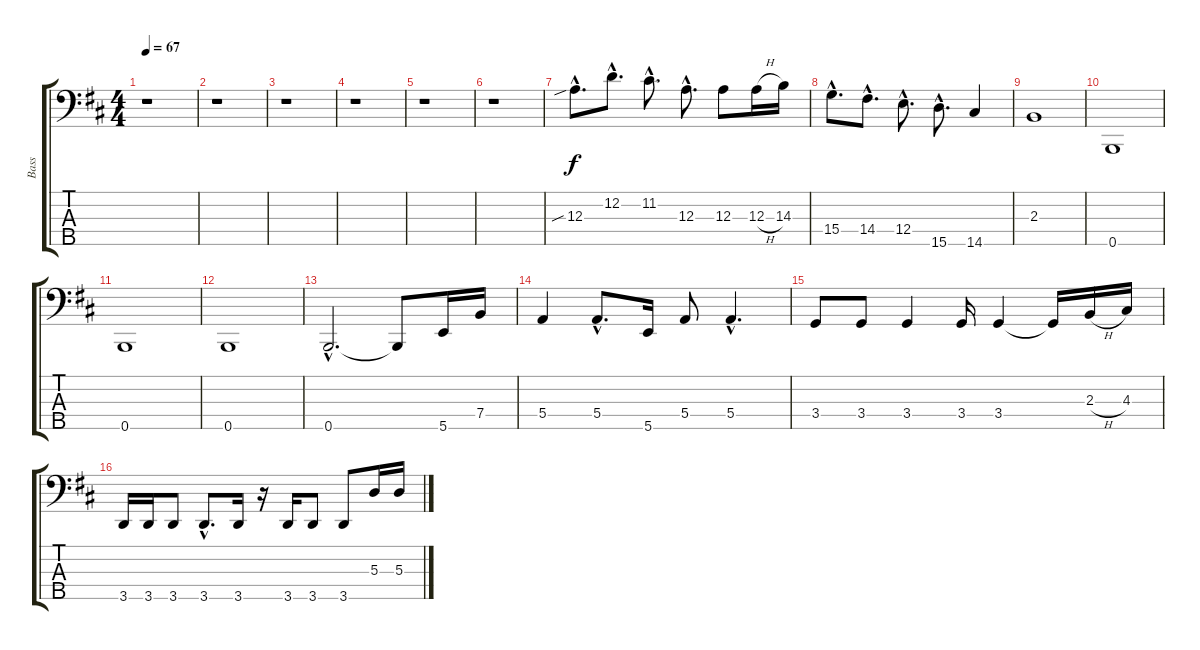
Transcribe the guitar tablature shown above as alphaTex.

\track ("Bass" "Bass") {instrument electricbasspick}
\staff {score tabs}
\tuning (G2 D2 A1 E1 B0) {hide}
\ts (4 4)
\tempo 67
\clef f4
\ks bminor
r.1{dy f instrument electricbasspick} |
r.1 |
r.1 |
r.1 |
r.1 |
r.1 |
12.3{sib hac}.8{d} 12.2{hac}.8{d} 11.2{hac}.8{d} 12.3{hac}.8{d} 12.3.8 12.3{h}.16 14.3.16 |
15.4{hac}.8{d} 14.4{hac}.8{d} 12.4{hac}.8{d} 15.5{hac}.8{d} 14.5.4 |
2.3.1 |
0.5.1 |
0.5.1 |
0.5.1 |
0.5{hac}.2{d} 0.5{t}.8 5.5.16 7.4.16 |
5.4.4 5.4{hac}.8{d} 5.5.16 5.4.8 5.4{hac}.4{d} |
3.4.8 3.4.8 3.4.4 3.4.16 3.4.4 3.4{t}.16 2.3{h}.16 4.3.16 |
3.5.16 3.5.16 3.5.8 3.5{hac}.8{d} 3.5.16 r.16 3.5.16 3.5.8 3.5.8 5.3.16 5.3.16
